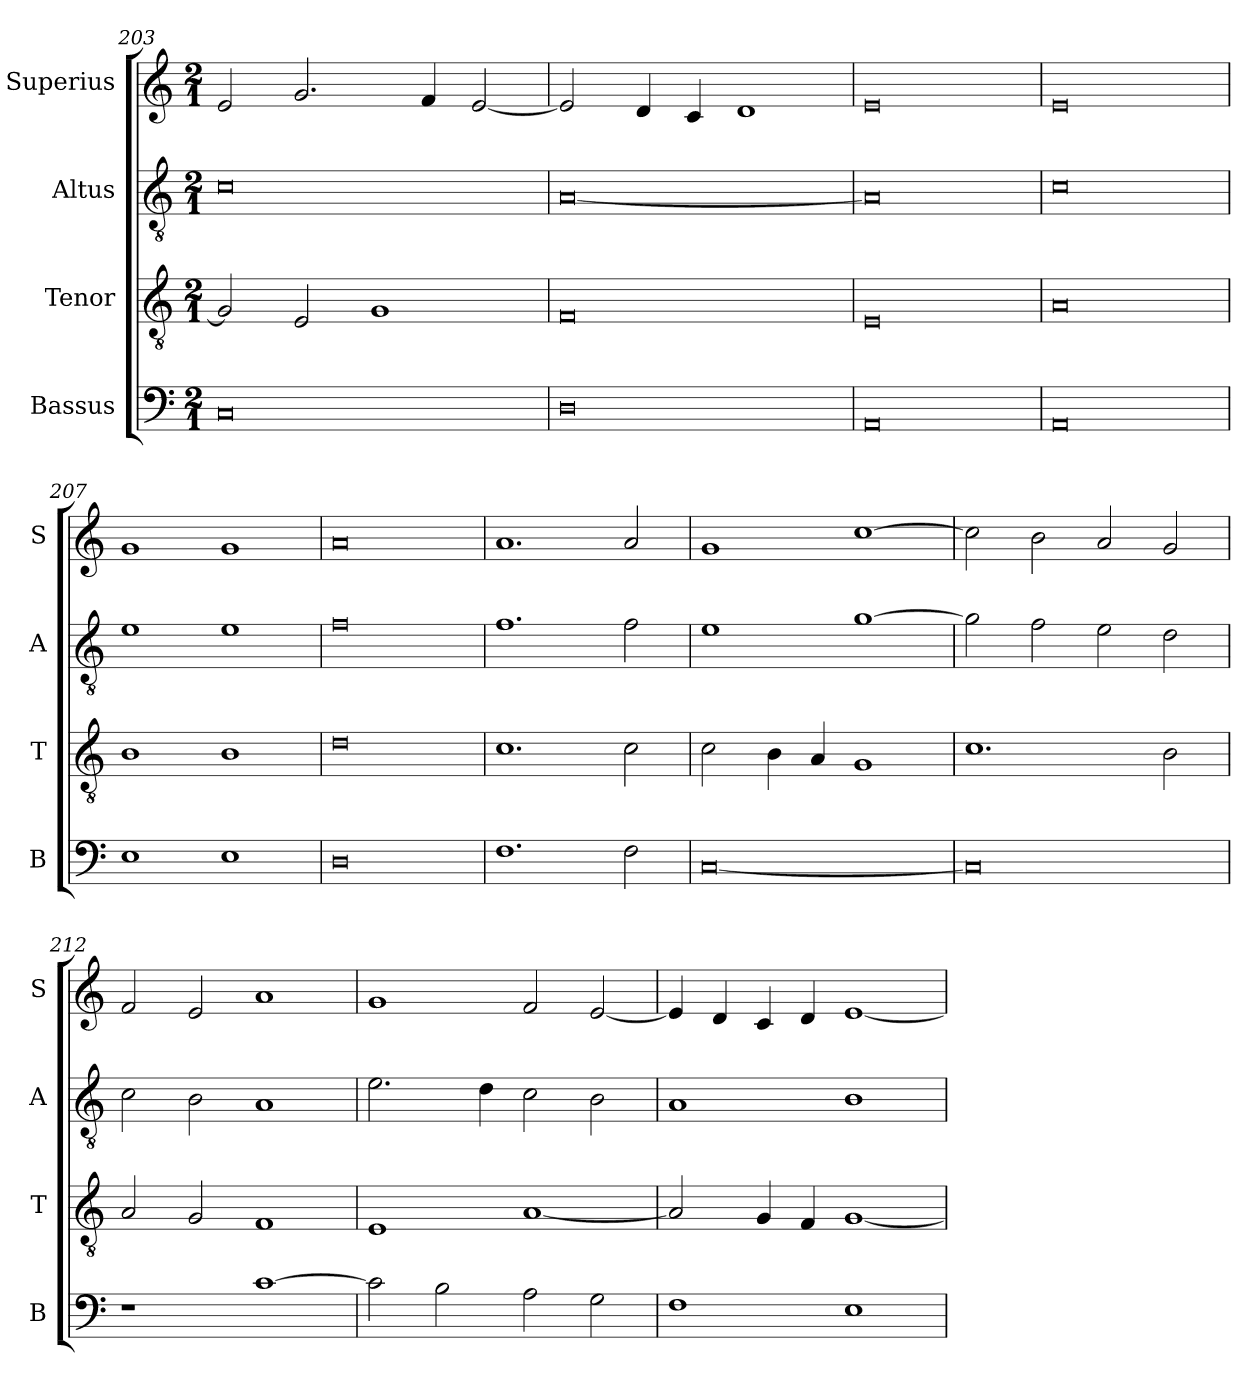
**kern	**kern	**kern	**kern
*part4	*part3	*part2	*part1
*staff4	*staff3	*staff2	*staff1
*I"Bassus	*I"Tenor	*I"Altus	*I"Superius
*I'B	*I'T	*I'A	*I'S
*clefF4	*clefGv2	*clefGv2	*clefG2
*k[]	*k[]	*k[]	*k[]
*C:	*C:	*C:	*C:
*M2/1	*M2/1	*M2/1	*M2/1
=203	=203	=203	=203
0C	2G]	0c	2e
.	2E	.	2.g
.	1G	.	.
.	.	.	4f
.	.	.	[2e
=204	=204	=204	=204
0D	0F	[0A	2e]
.	.	.	4d
.	.	.	4c
.	.	.	1d
=205	=205	=205	=205
0AA	0E	0A]	0e
=206	=206	=206	=206
0AA	0A	0c	0e
=207	=207	=207	=207
1E	1B	1e	1g
1E	1B	1e	1g
=208	=208	=208	=208
0D	0d	0f	0a
=209	=209	=209	=209
1.F	1.c	1.f	1.a
2F	2c	2f	2a
=210	=210	=210	=210
[0C	2c	1e	1g
.	4B	.	.
.	4A	.	.
.	1G	[1g	[1cc
=211	=211	=211	=211
0C]	1.c	2g]	2cc]
.	.	2f	2b
.	.	2e	2a
.	2B	2d	2g
=212	=212	=212	=212
1r	2A	2c	2f
.	2G	2B	2e
[1c	1F	1A	1a
=213	=213	=213	=213
2c]	1E	2.e	1g
2B	.	.	.
.	.	4d	.
2A	[1A	2c	2f
2G	.	2B	[2e
=214	=214	=214	=214
1F	2A]	1A	4e]
.	.	.	4d
.	4G	.	4c
.	4F	.	4d
1E	[1G	1B	[1e
=	=	=	=
*-	*-	*-	*-
